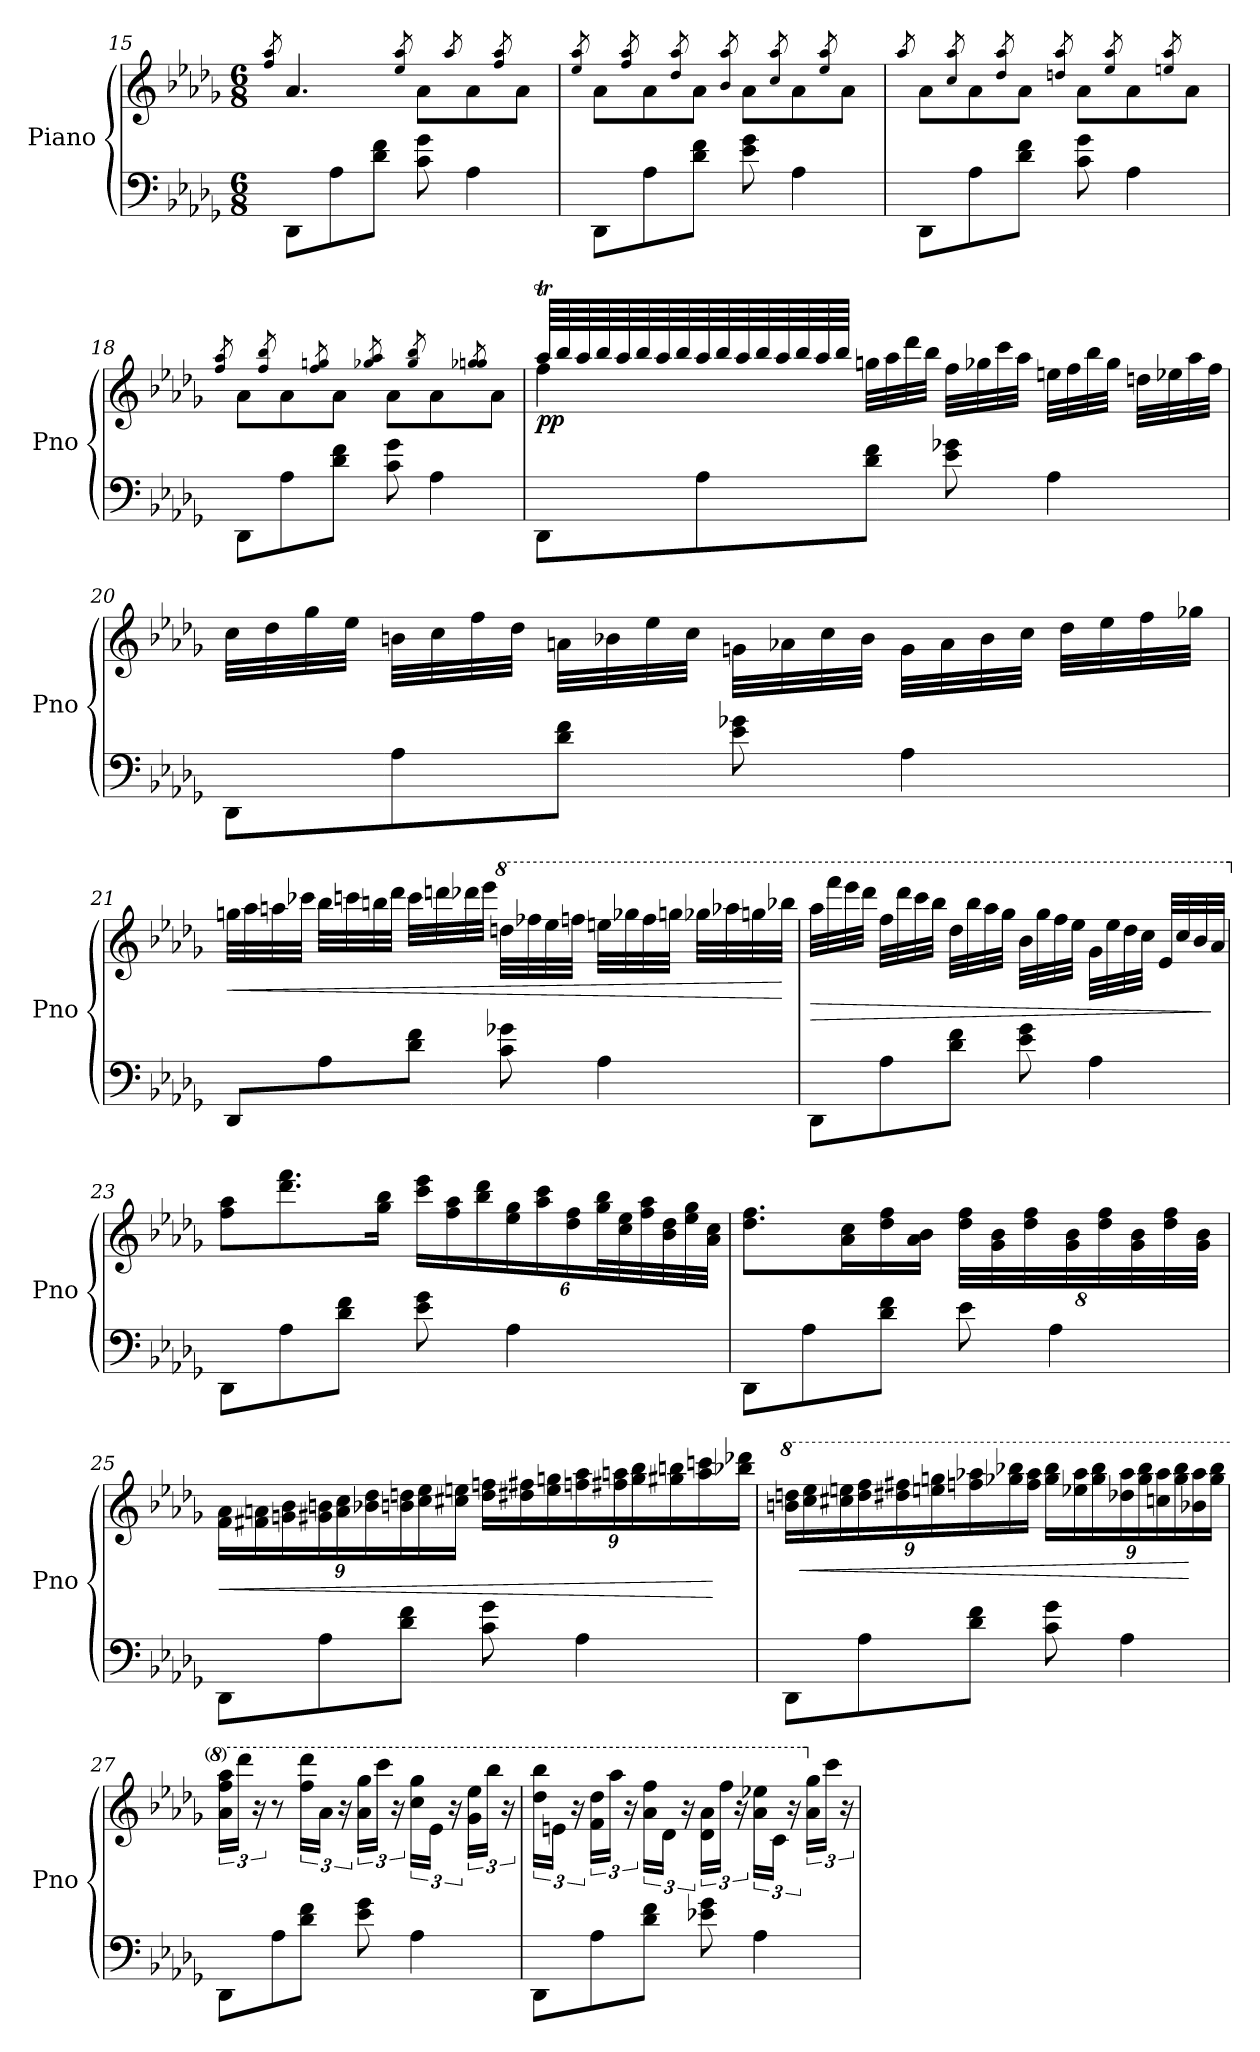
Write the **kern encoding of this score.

**kern	**kern	**dynam
*part1	*part1	*part1
*staff2	*staff1	*staff1/2
*I"Piano	*	*
*I'Pno	*	*
!!LO:LB:g=z
*clefF4	*clefG2	*
*k[b-e-a-d-g-]	*k[b-e-a-d-g-]	*
*M6/8	*M6/8	*
=15	=15	=15
.	8qff/ 8qaa-/	.
8DD-\L	4.a-/	.
8A-\	.	.
8d-\ 8f\J	.	.
.	8qee-/ 8qaa-/	.
8c\ 8g-\	8a-\L	.
.	8qaa-/	.
4A-\	8a-\	.
.	8qff/ 8qaa-/	.
.	8a-\J	.
=16	=16	=16
.	8qee-/ 8qaa-/	.
8DD-\L	8a-\L	.
.	8qff/ 8qaa-/	.
8A-\	8a-\	.
.	8qdd-/ 8qaa-/	.
8d-\ 8f\J	8a-\J	.
.	8qb-/ 8qaa-/	.
8e-\ 8g-\	8a-\L	.
.	8qcc/ 8qaa-/	.
4A-\	8a-\	.
.	8qee-/ 8qaa-/	.
.	8a-\J	.
=17	=17	=17
.	8qaa-/	.
8DD-\L	8a-\L	.
.	8qcc/ 8qaa-/	.
8A-\	8a-\	.
.	8qdd-/ 8qaa-/	.
8d-\ 8f\J	8a-\J	.
.	8qddn/ 8qaa-/	.
8c\ 8g-\	8a-\L	.
.	8qee-/ 8qaa-/	.
4A-\	8a-\	.
.	8qeen/ 8qaa-/	.
.	8a-\J	.
=18	=18	=18
.	8qff/ 8qaa-/	.
8DD-\L	8a-\L	.
.	8qff/ 8qbb-/	.
8A-\	8a-\	.
.	8qff/ 8qggn/	.
8d-\ 8f\J	8a-\J	.
.	8qgg-X/ 8qaa-/	.
8c\ 8g-\	8a-\L	.
.	8qgg-/ 8qbb-/	.
4A-\	8a-\	.
.	8qgg-X/ 8qggn/	.
.	8a-\J	.
!!LO:PB:g=z
=19	=19	=19
*	*^	*
!	!	!	!LO:DY:b
8DD-\L	64aa-T/LLLL	4ff\	pp
.	64bb-/	.	.
.	64aa-/	.	.
.	64bb-/	.	.
.	64aa-/	.	.
.	64bb-/	.	.
.	64aa-/	.	.
.	64bb-/	.	.
8A-\	64aa-/	.	.
.	64bb-/	.	.
.	64aa-/	.	.
.	64bb-/	.	.
.	64aa-/	.	.
.	64bb-/	.	.
.	64aa-/	.	.
.	64bb-/JJJJ	.	.
8d-\ 8f\J	32ggn\LLL	2rgyy	.
.	32aa-\	.	.
.	32ddd-\	.	.
.	32bb-\JJJ	.	.
8e-\ 8g-X\	32ff\LLL	.	.
.	32gg-X\	.	.
.	32ccc\	.	.
.	32aa-\JJJ	.	.
4A-\	32een\LLL	.	.
.	32ff\	.	.
.	32bb-\	.	.
.	32gg-\JJJ	.	.
.	32ddn\LLL	.	.
.	32ee-X\	.	.
.	32aa-\	.	.
.	32ff\JJJ	.	.
*	*v	*v	*
!!LO:LB:g=z
=20	=20	=20
8DD-\L	32cc\LLL	.
.	32dd-\	.
.	32gg-\	.
.	32ee-\JJJ	.
8A-\	32bn\LLL	.
.	32cc\	.
.	32ff\	.
.	32dd-\JJJ	.
8d-\ 8f\J	32an\LLL	.
.	32b-X\	.
.	32ee-\	.
.	32cc\JJJ	.
8e-\ 8g-X\	32gn\LLL	.
.	32a-X\	.
.	32cc\	.
.	32b-\JJJ	.
4A-\	32g\LLL	.
.	32a-\	.
.	32b-\	.
.	32cc\JJJ	.
.	32dd-\LLL	.
.	32ee-\	.
.	32ff\	.
.	32gg-X\JJJ	.
=21	=21	=21
!	!	!LO:HP:b
8DD-/L	32ggn\LLL	<
.	32aa-\	.
.	32aan\	.
.	32ccc-X\JJJ	.
8A-\	32bb-\LLL	.
.	32cccn\	.
.	32bbn\	.
.	32ddd-\JJJ	.
8d-\ 8f\J	32ccc\LLL	.
.	32dddn\	.
.	32ddd-X\	.
.	32eee-\JJJ	.
*	*8va	*
8c\ 8g-X\	32dddn\LLL	.
.	32fff-X\	.
.	32eee-\	.
.	32fffn\JJJ	.
4A-\	32eeen\LLL	.
.	32ggg-X\	.
.	32fff\	.
.	32gggn\JJJ	.
.	32ggg-X\LLL	.
.	32aaa-X\	.
.	32gggn\	.
.	32bbb-X\JJJ	[
!!LO:LB:g=z
=22	=22	=22
!	!	!LO:HP:b
8DD-\L	32aaa-\LLL	>
.	32ffff\	.
.	32eeee-\	.
.	32dddd-\JJJ	.
8A-\	32fff\LLL	.
.	32dddd-\	.
.	32cccc\	.
.	32bbb-\JJJ	.
8d-\ 8f\J	32ddd-\LLL	.
.	32bbb-\	.
.	32aaa-\	.
.	32ggg-\JJJ	.
8e-\ 8g-\	32bb-\LLL	.
.	32ggg-\	.
.	32fff\	.
.	32eee-\JJJ	.
4A-\	32gg-\LLL	.
.	32eee-\	.
.	32ddd-\	.
.	32ccc\JJJ	.
.	32ee-/LLL	.
.	32ccc/	.
.	32bb-/	.
.	32aa-/JJJ	]
=23	=23	=23
*	*X8va	*
8DD-\L	8ff\ 8aa-\L	.
8A-\	8.ddd-\ 8.fff\	.
8d-\ 8f\J	.	.
.	16gg-\ 16bb-\Jk	.
*	*Xbrackettup	*
8e-\ 8g-\	24ccc\ 24eee-\LL	.
.	24ff\ 24aa-\	.
.	24bb-\ 24ddd-\	.
4A-\	24ee-\ 24gg-\	.
.	24aa-\ 24ccc\	.
.	24dd-\ 24ff\	.
.	48gg-\ 48bb-\L	.
.	48cc\ 48ee-\	.
.	48ff\ 48aa-\	.
.	48b-\ 48dd-\	.
.	48ee-\ 48gg-\	.
.	48a-\ 48cc\JJJ	.
=24	=24	=24
8DD-\L	8.dd-\ 8.ff\L	.
8A-\	.	.
.	16a-\ 16cc\L	.
8d-\ 8f\J	16dd-\ 16ff\	.
.	16a-\ 16b-\JJ	.
8e-\	64%3dd-\ 64%3ff\LL	.
.	64%3g-\ 64%3b-\	.
.	64%3dd-\ 64%3ff\	.
4A-\	.	.
.	64%3g-\ 64%3b-\	.
.	64%3dd-\ 64%3ff\	.
.	64%3g-\ 64%3b-\	.
.	64%3dd-\ 64%3ff\	.
.	64%3g-\ 64%3b-\JJ	.
!!LO:LB:g=z
=25	=25	=25
!	!	!LO:HP:b
8DD-\L	24f\ 24a-\LL	<
.	24f#X\ 24an\	.
.	24gn\ 24b-\	.
8A-\	24g#X\ 24bn\	.
.	24a\ 24cc\	.
.	24b-X\ 24dd-\	.
8d-\ 8f\J	24bn\ 24ddn\	.
.	24cc\ 24ee-\	.
.	24cc#X\ 24een\JJ	.
8c\ 8g-\	24dd\ 24ffn\LL	.
.	24dd#X\ 24ff#X\	.
.	24ee\ 24ggn\	.
4A-\	24ffn\ 24aa-\	.
.	24ff#X\ 24aan\	.
.	24gg\ 24bb-\	.
.	24gg#X\ 24bbn\	.
.	24aa\ 24cccn\	.
.	24bb-X\ 24ddd-X\JJ	[
=26	=26	=26
*	*8va	*
8DD-\L	24bbn\ 24dddn\LL	.
!	!	!LO:HP:b
.	24ccc\ 24eee-\	<
.	24ccc#X\ 24eeen\	.
8A-\	24ddd\ 24fff\	.
.	24ddd#X\ 24fff#X\	.
.	24eeen\ 24gggn\	.
8d-\ 8f\J	24fffn\ 24aaa-X\	.
.	24ggg-X\ 24bbb-X\	.
.	24fff\ 24aaa-\JJ	.
8c\ 8g-\	24ggg-\ 24bbb-\LL	.
.	24eee-X\ 24aaa-\	.
.	24ggg-\ 24bbb-\	.
4A-\	24ddd-X\ 24aaa-\	.
.	24ggg-\ 24bbb-\	.
.	24cccn\ 24aaa-\	.
.	24ggg-\ 24bbb-\	.
.	24bb-X\ 24aaa-\	[
.	24ggg-\ 24bbb-\JJ	.
!!LO:LB:g=z
=27	=27	=27
*	*brackettup	*
8DD-\L	24aa-\ 24fff\ 24aaa-\LL	.
.	24dddd-\JJ	.
.	24r	.
8A-\	8r	.
8d-\ 8f\J	24fff\ 24dddd-\LL	.
.	24aa-\JJ	.
.	24r	.
8e-\ 8g-\	24aa-\ 24ggg-\LL	.
.	24cccc\JJ	.
.	24r	.
4A-\	24ccc\ 24ggg-\LL	.
.	24ee-\JJ	.
.	24r	.
.	24gg-\ 24eee-\LL	.
.	24bbb-\JJ	.
.	24r	.
=28	=28	=28
8DD-\L	24ddd-\ 24bbb-\LL	.
.	24een\JJ	.
.	24r	.
8A-\	24ff\ 24ddd-\LL	.
.	24aaa-\JJ	.
.	24r	.
8d-\ 8f\J	24aa-\ 24fff\LL	.
.	24dd-\JJ	.
.	24r	.
8e-X\ 8g-\	24dd-\ 24aa-\LL	.
.	24fff\JJ	.
.	24r	.
4A-\	24aa-\ 24eee-X\LL	.
.	24cc\JJ	.
.	24r	.
*	*X8va	*
.	24a-\ 24gg-\LL	.
.	24ccc\JJ	.
.	24r	.
=	=	=
*-	*-	*-
